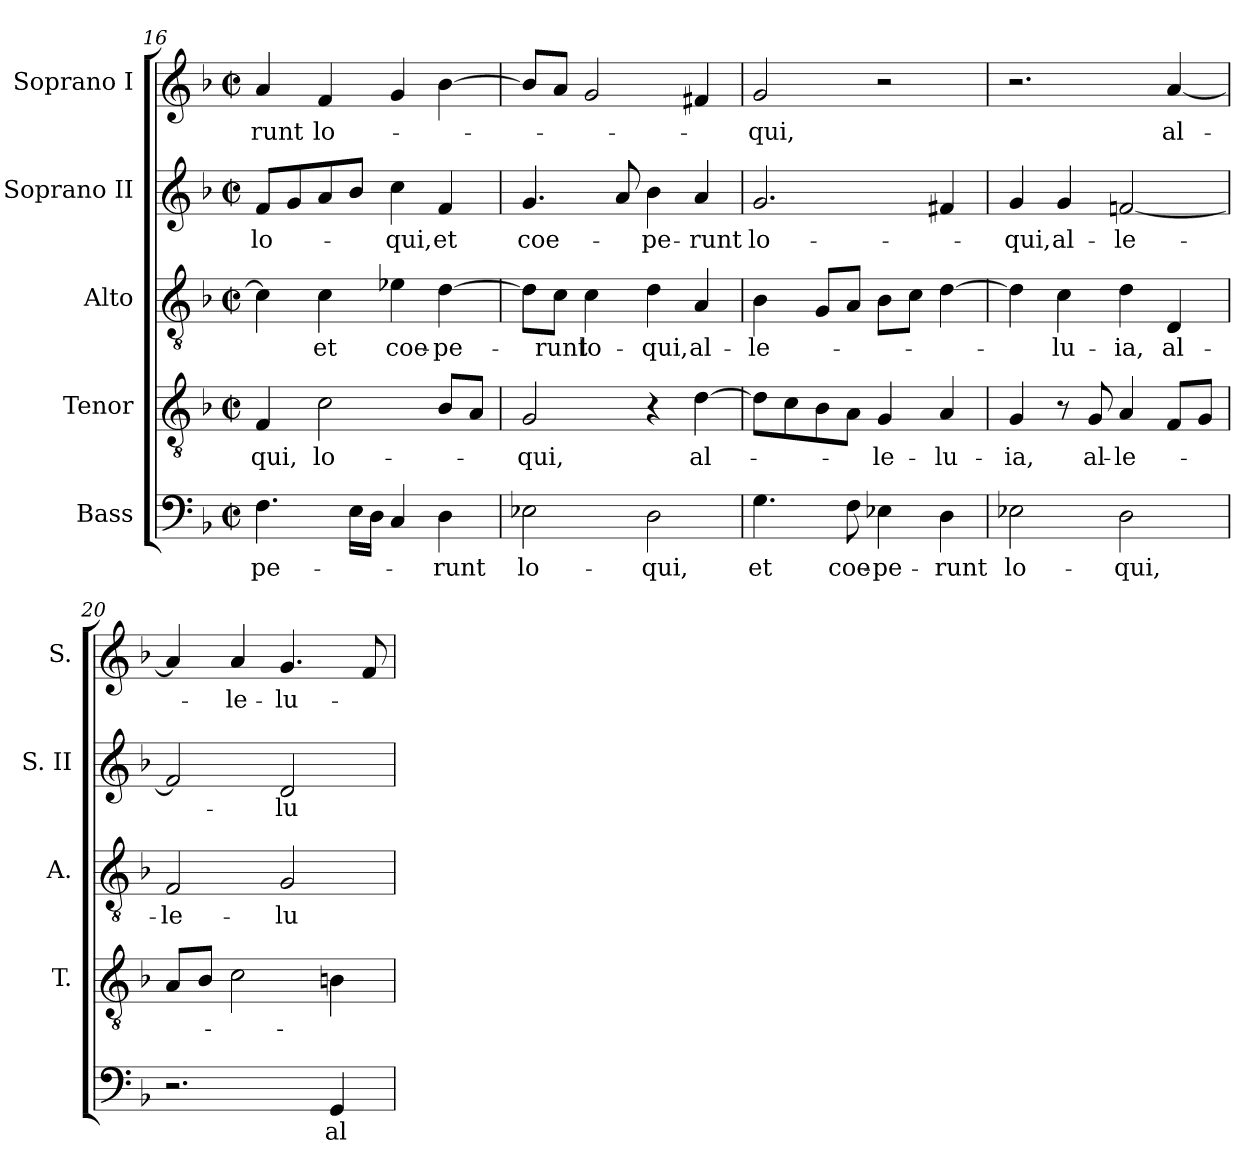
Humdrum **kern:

**kern	**text	**kern	**text	**kern	**text	**kern	**text	**kern	**text
*part5	*part5	*part4	*part4	*part3	*part3	*part2	*part2	*part1	*part1
*staff5	*staff5	*staff4	*staff4	*staff3	*staff3	*staff2	*staff2	*staff1	*staff1
*I"Bass	*	*I"Tenor	*	*I"Alto	*	*I"Soprano II	*	*I"Soprano I	*
*	*	*I'T.	*	*I'A.	*	*I'S. II	*	*I'S.	*
*clefF4	*	*clefGv2	*	*clefGv2	*	*clefG2	*	*clefG2	*
*	*	*ITrd7c12	*	*	*	*	*	*	*
*k[b-]	*	*k[b-]	*	*k[b-]	*	*k[b-]	*	*k[b-]	*
*F:	*	*F:	*	*F:	*	*F:	*	*F:	*
*M2/2	*	*M2/2	*	*M2/2	*	*M2/2	*	*M2/2	*
*met(c|)	*	*met(c|)	*	*met(c|)	*	*met(c|)	*	*met(c|)	*
=16	=16	=16	=16	=16	=16	=16	=16	=16	=16
!	!LO:LY:b:color=#000000	!	!	!	!	!	!	!	!
!	!	!	!LO:LY:b:color=#000000	!	!	!	!	!	!
!	!	!	!	!	!	!	!LO:LY:b:color=#000000	!	!
!	!	!	!	!	!	!	!	!	!LO:LY:b:color=#000000
4.Fi\	-pe-	4FFi/	-qui,	4ci\]	.	8fi/L	lo-	4ai/	-runt
.	.	.	.	.	.	8gi/	.	.	.
!	!	!	!LO:LY:b:color=#000000	!	!	!	!	!	!
!	!	!	!	!	!LO:LY:b:color=#000000	!	!	!	!
!	!	!	!	!	!	!	!	!	!LO:LY:b:color=#000000
.	.	2Ci\	lo-	4ci\	et	8ai/	.	4fi/	lo-
16Ei\LL	.	.	.	.	.	8b-i/J	.	.	.
16Di\JJ	.	.	.	.	.	.	.	.	.
!	!	!	!	!	!LO:LY:b:color=#000000	!	!	!	!
!	!	!	!	!	!	!	!LO:LY:b:color=#000000	!	!
4Ci/	.	.	.	4e-Xi\	coe-	4cci\	-qui,	4gi/	.
!	!LO:LY:b:color=#000000	!	!	!	!	!	!	!	!
!	!	!	!	!	!LO:LY:b:color=#000000	!	!	!	!
!	!	!	!	!	!	!	!LO:LY:b:color=#000000	!	!
4Di\	-runt	8BB-i/L	.	[>4di\	-pe-	4fi/	et	[>4b-i\	.
.	.	8AAi/J	.	.	.	.	.	.	.
=17	=17	=17	=17	=17	=17	=17	=17	=17	=17
!	!LO:LY:b:color=#000000	!	!	!	!	!	!	!	!
!	!	!	!LO:LY:b:color=#000000	!	!	!	!	!	!
!	!	!	!	!	!	!	!LO:LY:b:color=#000000	!	!
2E-Xi\	lo-	2GGi/	-qui,	8di\L]	.	4.gi/	coe-	8b-i/L]	.
!	!	!	!	!	!LO:LY:b:color=#000000	!	!	!	!
.	.	.	.	8ci\J	-runt	.	.	8ai/J	.
!	!	!	!	!	!LO:LY:b:color=#000000	!	!	!	!
.	.	.	.	4ci\	lo-	.	.	2gi/	.
.	.	.	.	.	.	8ai/	.	.	.
!	!LO:LY:b:color=#000000	!	!	!	!	!	!	!	!
!	!	!	!	!	!LO:LY:b:color=#000000	!	!	!	!
!	!	!	!	!	!	!	!LO:LY:b:color=#000000	!	!
2Di\	-qui,	4r	.	4di\	-qui,	4b-i\	-pe-	.	.
!	!	!	!LO:LY:b:color=#000000	!	!	!	!	!	!
!	!	!	!	!	!LO:LY:b:color=#000000	!	!	!	!
!	!	!	!	!	!	!	!LO:LY:b:color=#000000	!	!
.	.	[>4Di\	al-	4Ai/	al-	4ai/	-runt	4f#Xi/	.
=18	=18	=18	=18	=18	=18	=18	=18	=18	=18
!	!LO:LY:b:color=#000000	!	!	!	!	!	!	!	!
!	!	!	!	!	!LO:LY:b:color=#000000	!	!	!	!
!	!	!	!	!	!	!	!LO:LY:b:color=#000000	!	!
!	!	!	!	!	!	!	!	!	!LO:LY:b:color=#000000
4.Gi\	et	8Di\L]	.	4B-i\	-le-	2.gi/	lo-	2gi/	-qui,
.	.	8Ci\	.	.	.	.	.	.	.
.	.	8BB-i\	.	8Gi/L	.	.	.	.	.
!	!LO:LY:b:color=#000000	!	!	!	!	!	!	!	!
8Fi\	coe-	8AAi\J	.	8Ai/J	.	.	.	.	.
!	!LO:LY:b:color=#000000	!	!	!	!	!	!	!	!
!	!	!	!LO:LY:b:color=#000000	!	!	!	!	!	!
4E-Xi\	-pe-	4GGi/	-le-	8B-i\L	.	.	.	2r	.
.	.	.	.	8ci\J	.	.	.	.	.
!	!LO:LY:b:color=#000000	!	!	!	!	!	!	!	!
!	!	!	!LO:LY:b:color=#000000	!	!	!	!	!	!
4Di\	-runt	4AAi/	-lu-	[>4di\	.	4f#Xi/	.	.	.
=19	=19	=19	=19	=19	=19	=19	=19	=19	=19
!	!LO:LY:b:color=#000000	!	!	!	!	!	!	!	!
!	!	!	!LO:LY:b:color=#000000	!	!	!	!	!	!
!	!	!	!	!	!	!	!LO:LY:b:color=#000000	!	!
2E-Xi\	lo-	4GGi/	-ia,	4di\]	.	4gi/	-qui,	2.r	.
!	!	!	!	!	!LO:LY:b:color=#000000	!	!	!	!
!	!	!	!	!	!	!	!LO:LY:b:color=#000000	!	!
.	.	8r	.	4ci\	-lu-	4gi/	al-	.	.
!	!	!	!LO:LY:b:color=#000000	!	!	!	!	!	!
.	.	8GGi/	al-	.	.	.	.	.	.
!	!LO:LY:b:color=#000000	!	!	!	!	!	!	!	!
!	!	!	!LO:LY:b:color=#000000	!	!	!	!	!	!
!	!	!	!	!	!LO:LY:b:color=#000000	!	!	!	!
!	!	!	!	!	!	!	!LO:LY:b:color=#000000	!	!
2Di\	-qui,	4AAi/	-le-	4di\	-ia,	[<2fni/	-le-	.	.
!	!	!	!	!	!LO:LY:b:color=#000000	!	!	!	!
!	!	!	!	!	!	!	!	!	!LO:LY:b:color=#000000
.	.	8FFi/L	.	4Di/	al-	.	.	[<4ai/	al-
.	.	8GGi/J	.	.	.	.	.	.	.
!!LO:PB:g=z
=20	=20	=20	=20	=20	=20	=20	=20	=20	=20
!	!	!	!	!	!LO:LY:b:color=#000000	!	!	!	!
2.r	.	8AAi/L	.	2Fi/	-le-	2fi/]	.	4ai/]	.
.	.	8BB-i/J	.	.	.	.	.	.	.
!	!	!	!	!	!	!	!	!	!LO:LY:b:color=#000000
.	.	2Ci\	.	.	.	.	.	4ai/	-le-
!	!	!	!	!	!LO:LY:b:color=#000000	!	!	!	!
!	!	!	!	!	!	!	!LO:LY:b:color=#000000	!	!
!	!	!	!	!	!	!	!	!	!LO:LY:b:color=#000000
.	.	.	.	2Gi/	-lu-	2di/	-lu-	4.gi/	-lu-
!	!LO:LY:b:color=#000000	!	!	!	!	!	!	!	!
4GGi/	al-	4BBni\	.	.	.	.	.	.	.
.	.	.	.	.	.	.	.	8fi/	.
=	=	=	=	=	=	=	=	=	=
*-	*-	*-	*-	*-	*-	*-	*-	*-	*-
